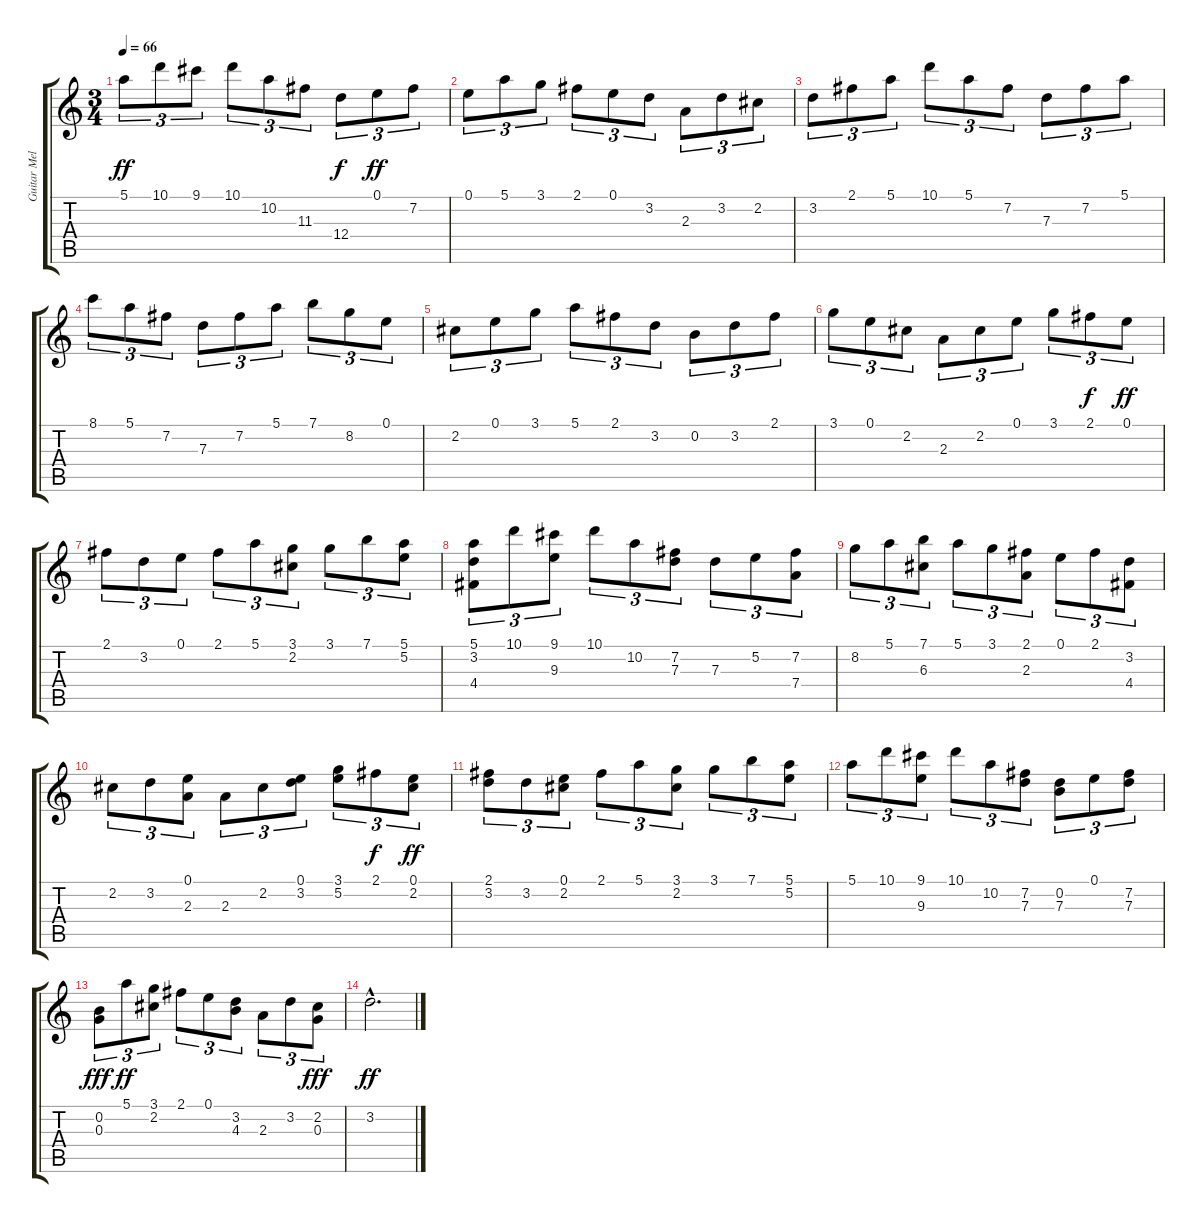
\track ("Guitar Melody" "Guitar Mel") {instrument acousticguitarnylon}
\staff {score tabs}
\tuning (E4 B3 G3 D3 A2 E2) {hide}
\ts (3 4)
\tempo 66
\clef g2
\ks c
5.1.8{tu (3 2) dy ff} 10.1.8{tu (3 2)} 9.1.8{tu (3 2)} 10.1.8{tu (3 2)} 10.2.8{tu (3 2)} 11.3.8{tu (3 2)} 12.4.8{tu (3 2) dy f} 0.1.8{tu (3 2) dy ff} 7.2.8{tu (3 2)} |
0.1.8{tu (3 2)} 5.1.8{tu (3 2)} 3.1.8{tu (3 2)} 2.1.8{tu (3 2)} 0.1.8{tu (3 2)} 3.2.8{tu (3 2)} 2.3.8{tu (3 2)} 3.2.8{tu (3 2)} 2.2.8{tu (3 2)} |
3.2.8{tu (3 2)} 2.1.8{tu (3 2)} 5.1.8{tu (3 2)} 10.1.8{tu (3 2)} 5.1.8{tu (3 2)} 7.2.8{tu (3 2)} 7.3.8{tu (3 2)} 7.2.8{tu (3 2)} 5.1.8{tu (3 2)} |
8.1.8{tu (3 2)} 5.1.8{tu (3 2)} 7.2.8{tu (3 2)} 7.3.8{tu (3 2)} 7.2.8{tu (3 2)} 5.1.8{tu (3 2)} 7.1.8{tu (3 2)} 8.2.8{tu (3 2)} 0.1.8{tu (3 2)} |
2.2.8{tu (3 2)} 0.1.8{tu (3 2)} 3.1.8{tu (3 2)} 5.1.8{tu (3 2)} 2.1.8{tu (3 2)} 3.2.8{tu (3 2)} 0.2.8{tu (3 2)} 3.2.8{tu (3 2)} 2.1.8{tu (3 2)} |
3.1.8{tu (3 2)} 0.1.8{tu (3 2)} 2.2.8{tu (3 2)} 2.3.8{tu (3 2)} 2.2.8{tu (3 2)} 0.1.8{tu (3 2)} 3.1.8{tu (3 2)} 2.1.8{tu (3 2) dy f} 0.1.8{tu (3 2) dy ff} |
2.1.8{tu (3 2)} 3.2.8{tu (3 2)} 0.1.8{tu (3 2)} 2.1.8{tu (3 2)} 5.1.8{tu (3 2)} (3.1 2.2).8{tu (3 2)} 3.1.8{tu (3 2)} 7.1.8{tu (3 2)} (5.1 5.2).8{tu (3 2)} |
(5.1 3.2 4.4).8{tu (3 2)} 10.1.8{tu (3 2)} (9.1 9.3).8{tu (3 2)} 10.1.8{tu (3 2)} 10.2.8{tu (3 2)} (7.2 7.3).8{tu (3 2)} 7.3.8{tu (3 2)} 5.2.8{tu (3 2)} (7.2 7.4).8{tu (3 2)} |
8.2.8{tu (3 2)} 5.1.8{tu (3 2)} (7.1 6.3).8{tu (3 2)} 5.1.8{tu (3 2)} 3.1.8{tu (3 2)} (2.1 2.3).8{tu (3 2)} 0.1.8{tu (3 2)} 2.1.8{tu (3 2)} (3.2 4.4).8{tu (3 2)} |
2.2.8{tu (3 2)} 3.2.8{tu (3 2)} (0.1 2.3).8{tu (3 2)} 2.3.8{tu (3 2)} 2.2.8{tu (3 2)} (0.1 3.2).8{tu (3 2)} (3.1 5.2).8{tu (3 2)} 2.1.8{tu (3 2) dy f} (0.1 2.2).8{tu (3 2) dy ff} |
(2.1 3.2).8{tu (3 2)} 3.2.8{tu (3 2)} (0.1 2.2).8{tu (3 2)} 2.1.8{tu (3 2)} 5.1.8{tu (3 2)} (3.1 2.2).8{tu (3 2)} 3.1.8{tu (3 2)} 7.1.8{tu (3 2)} (5.1 5.2).8{tu (3 2)} |
5.1.8{tu (3 2)} 10.1.8{tu (3 2)} (9.1 9.3).8{tu (3 2)} 10.1.8{tu (3 2)} 10.2.8{tu (3 2)} (7.2 7.3).8{tu (3 2)} (0.2 7.3).8{tu (3 2)} 0.1.8{tu (3 2)} (7.2 7.3).8{tu (3 2)} |
(0.2 0.3).8{tu (3 2) dy fff} 5.1.8{tu (3 2) dy ff} (3.1 2.2).8{tu (3 2)} 2.1.8{tu (3 2)} 0.1.8{tu (3 2)} (3.2 4.3).8{tu (3 2)} 2.3.8{tu (3 2)} 3.2.8{tu (3 2)} (2.2 0.3).8{tu (3 2) dy fff} |
3.2{hac}.2{d dy ff volume 0}
